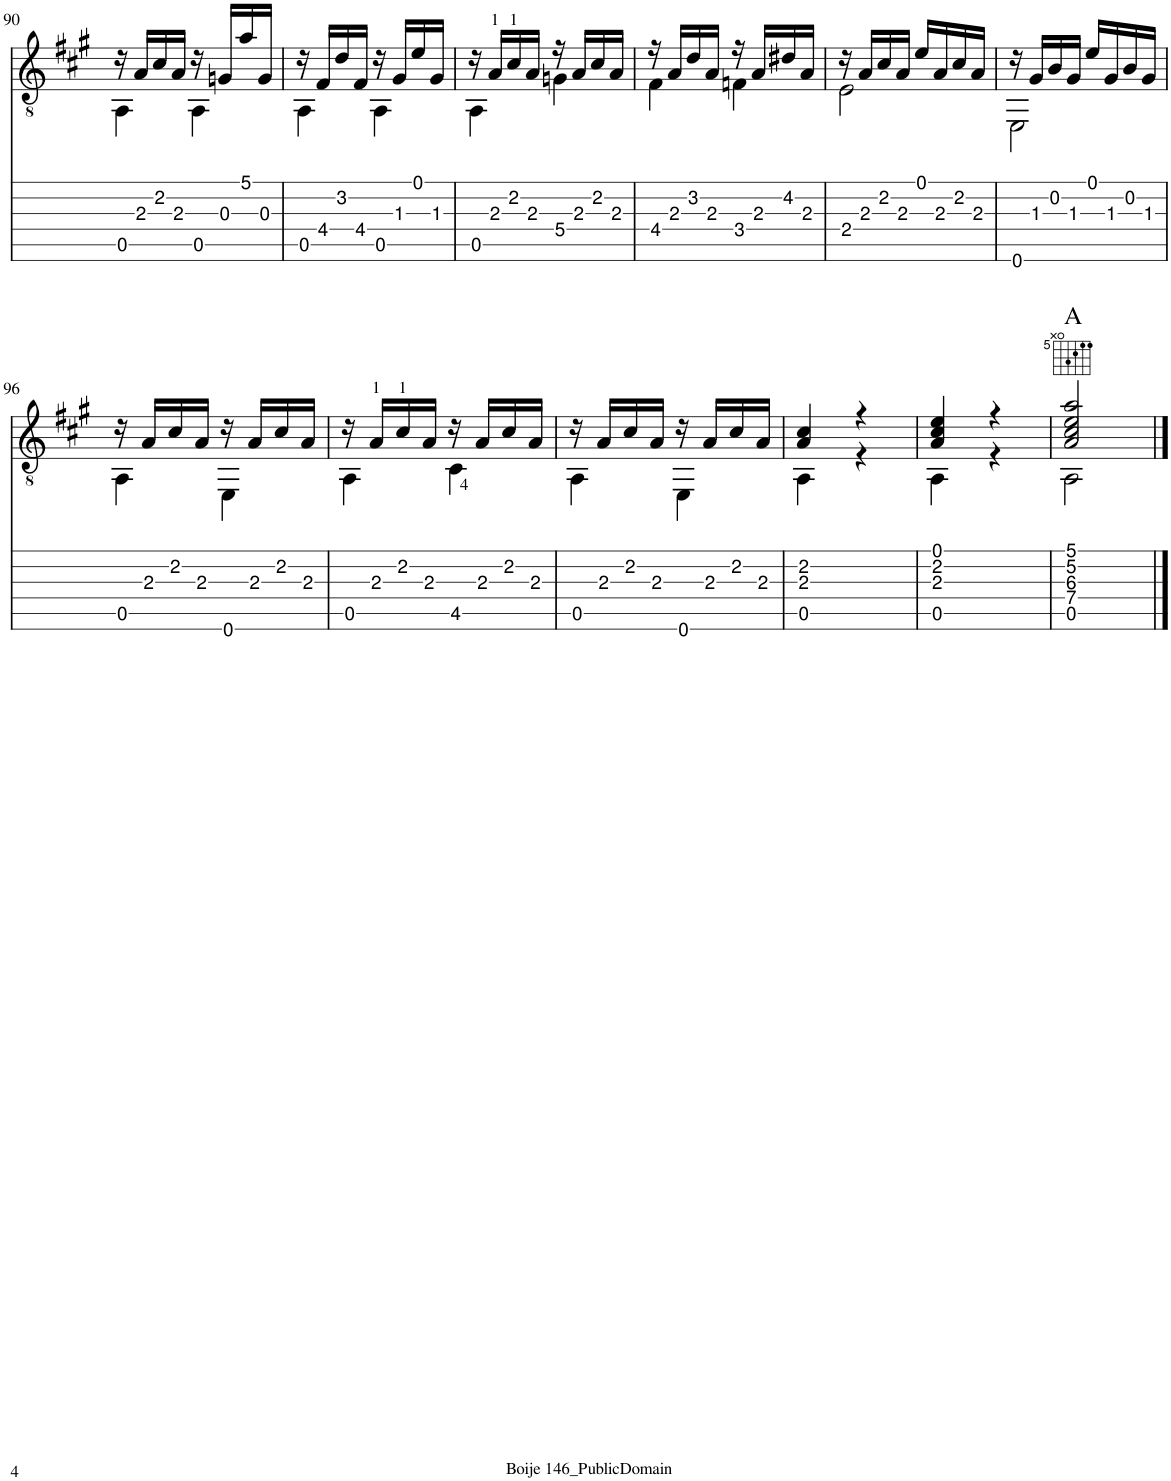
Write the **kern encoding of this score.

**kern	**kern	**harte
*part1	*part1	*part1
*staff2	*staff1	*
*I"Guitar	*	*
*I'Guit.	*	*
!!LO:PB:g=z
*	*clefGv2	*
*k[f#c#g#]	*k[f#c#g#]	*
*M2/4	*M2/4	*
=90	=90	=90
*^	*^	*
16r	4AA	16r	4AA\	.
16ALL	.	16A/LL	.	.
16c#	.	16c#/	.	.
16AJJ	.	16A/JJ	.	.
16r	4AA	16r	4AA\	.
16GLL	.	16Gn/LL	.	.
16a	.	16a/	.	.
16GJJ	.	16G/JJ	.	.
=91	=91	=91	=91	=91
16r	4AA	16r	4AA\	.
16F#LL	.	16F#/LL	.	.
16d	.	16d/	.	.
16F#JJ	.	16F#/JJ	.	.
16r	4AA	16r	4AA\	.
16G#LL	.	16G#/LL	.	.
16e	.	16e/	.	.
16G#JJ	.	16G#/JJ	.	.
=92	=92	=92	=92	=92
16r	4AA	16r	4AA\	.
16ALL	.	16A/LL	.	.
16c#	.	16c#/	.	.
16AJJ	.	16A/JJ	.	.
16r	4G	16r	4Gn\	.
16ALL	.	16A/LL	.	.
16c#	.	16c#/	.	.
16AJJ	.	16A/JJ	.	.
=93	=93	=93	=93	=93
16r	4F#	16r	4F#\	.
16ALL	.	16A/LL	.	.
16d	.	16d/	.	.
16AJJ	.	16A/JJ	.	.
16r	4F	16r	4Fn\	.
16ALL	.	16A/LL	.	.
16d#	.	16d#X/	.	.
16AJJ	.	16A/JJ	.	.
=94	=94	=94	=94	=94
16r	2E	16r	2E\	.
16ALL	.	16A/LL	.	.
16c#	.	16c#/	.	.
16AJJ	.	16A/JJ	.	.
16eLL	.	16e/LL	.	.
16AJ	.	16A/	.	.
16c#L	.	16c#/	.	.
16AJJ	.	16A/JJ	.	.
=95	=95	=95	=95	=95
16r	2EE	16r	2EE\	.
16G#LL	.	16G#/LL	.	.
16B	.	16B/	.	.
16G#JJ	.	16G#/JJ	.	.
16eLL	.	16e/LL	.	.
16G#J	.	16G#/	.	.
16BL	.	16B/	.	.
16G#JJ	.	16G#/JJ	.	.
!!LO:LB:g=z	!!
=96	=96	=96	=96	=96
16r	4AA	16r	4AA\	.
16ALL	.	16A/LL	.	.
16c#	.	16c#/	.	.
16AJJ	.	16A/JJ	.	.
16r	4EE	16r	4EE\	.
16ALL	.	16A/LL	.	.
16c#	.	16c#/	.	.
16AJJ	.	16A/JJ	.	.
=97	=97	=97	=97	=97
16r	4AA	16r	4AA\	.
16ALL	.	16A/LL	.	.
16c#	.	16c#/	.	.
16AJJ	.	16A/JJ	.	.
16r	4C#	16r	4C#\	.
16ALL	.	16A/LL	.	.
16c#	.	16c#/	.	.
16AJJ	.	16A/JJ	.	.
=98	=98	=98	=98	=98
16r	4AA	16r	4AA\	.
16ALL	.	16A/LL	.	.
16c#	.	16c#/	.	.
16AJJ	.	16A/JJ	.	.
16r	4EE	16r	4EE\	.
16ALL	.	16A/LL	.	.
16c#	.	16c#/	.	.
16AJJ	.	16A/JJ	.	.
=99	=99	=99	=99	=99
4A 4c#	4AA	4A/ 4c#/	4AA\	.
4r	4r	4r	4r	.
=100	=100	=100	=100	=100
4A 4c# 4e	4AA	4A/ 4c#/ 4e/	4AA\	.
4r	4r	4r	4r	.
=101	=101	=101	=101	=101
2A 2c# 2e 2a	2AA	2A/ 2c#/ 2e/ 2a/	2AA\	A:maj
*v	*v	*	*	*
*	*v	*v	*
==	==	==
*-	*-	*-
